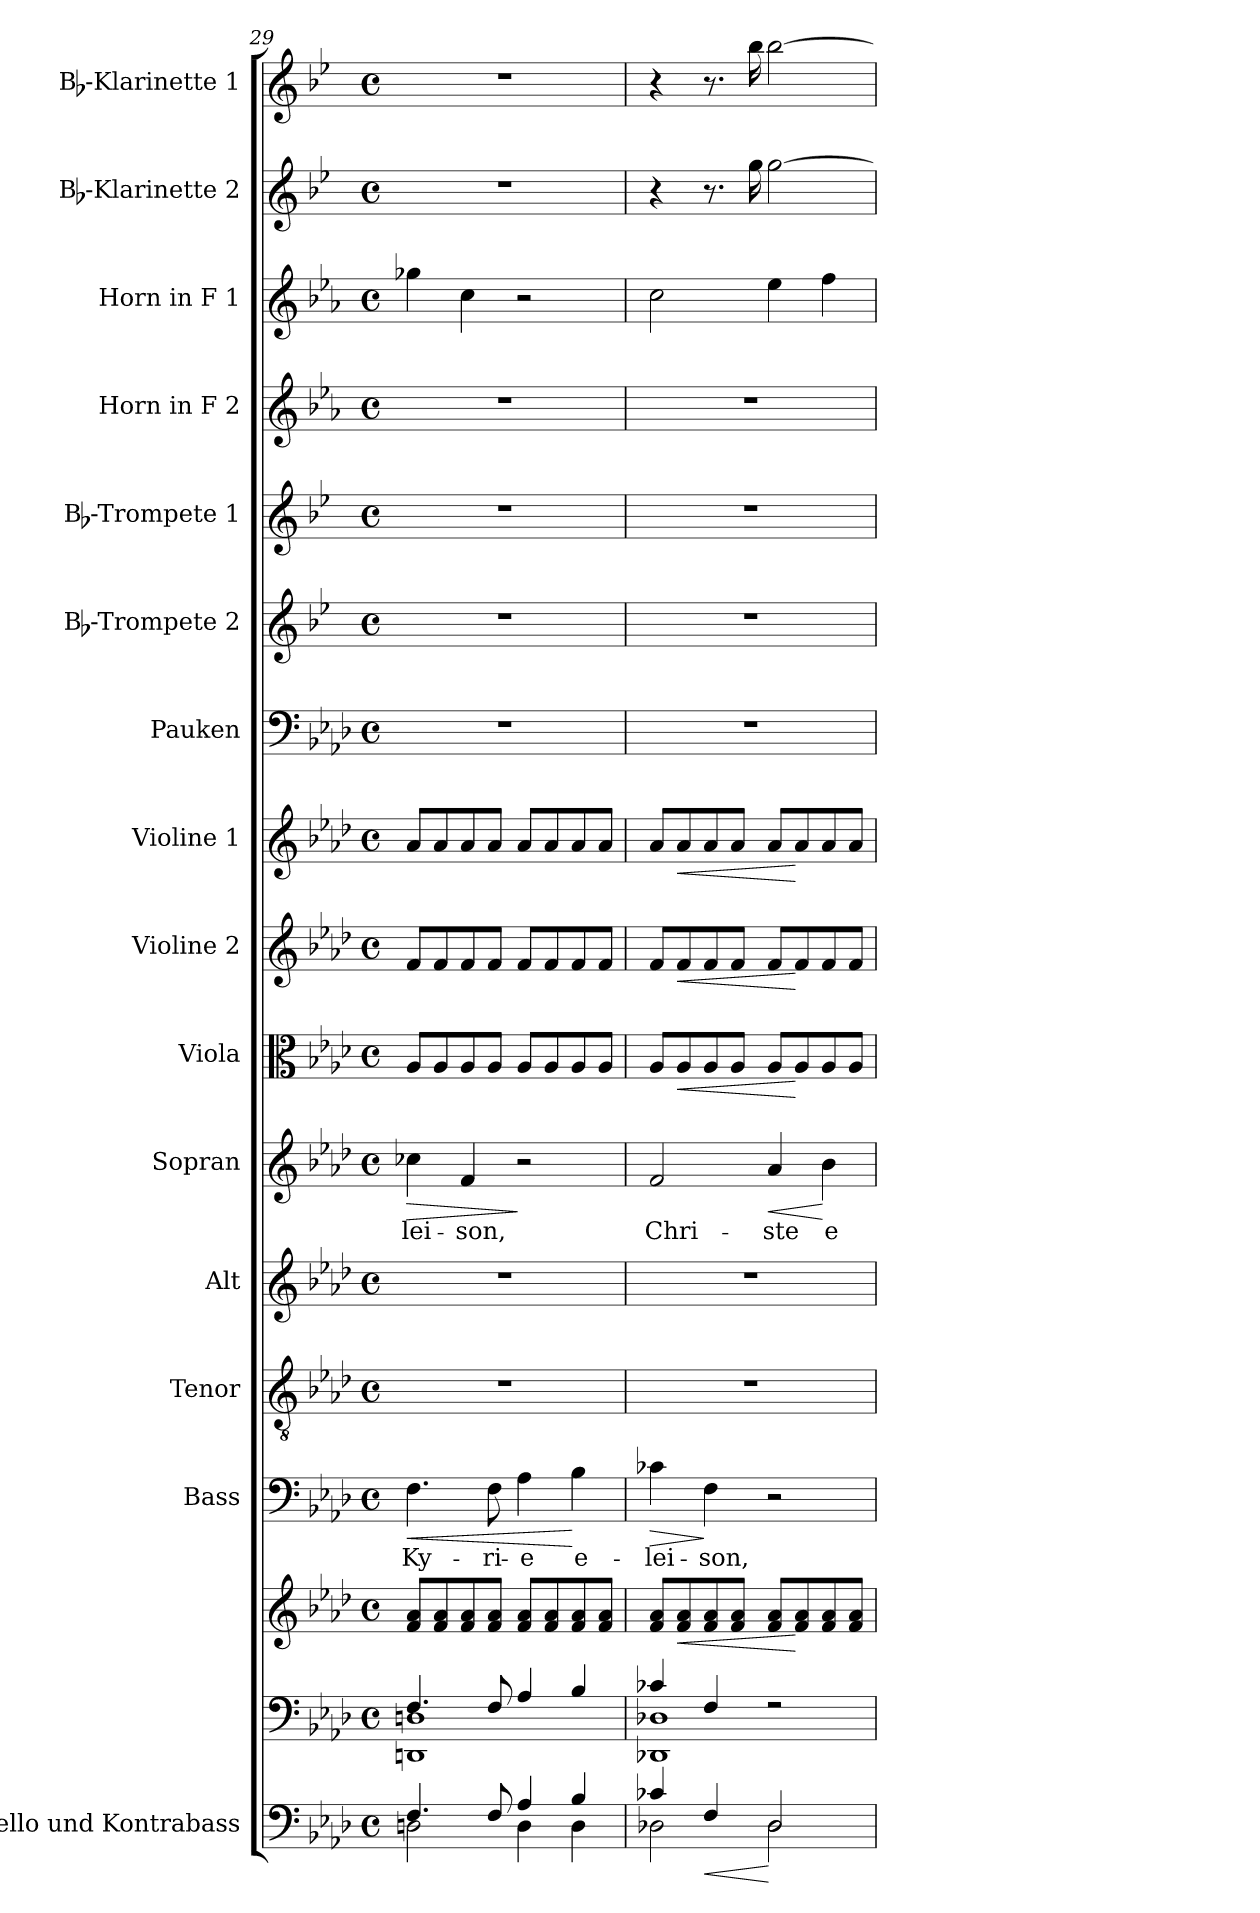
**kern	**dynam	**kern	**kern	**dynam	**kern	**text	**dynam	**kern	**kern	**kern	**text	**dynam	**kern	**dynam	**kern	**dynam	**kern	**dynam	**kern	**kern	**kern	**kern	**kern	**kern	**kern
*part16	*part16	*part15	*part15	*part15	*part14	*part14	*part14	*part13	*part12	*part11	*part11	*part11	*part10	*part10	*part9	*part9	*part8	*part8	*part7	*part6	*part5	*part4	*part3	*part2	*part1
*staff17	*staff17	*staff16	*staff15	*staff15/16	*staff14	*staff14	*staff14	*staff13	*staff12	*staff11	*staff11	*staff11	*staff10	*staff10	*staff9	*staff9	*staff8	*staff8	*staff7	*staff6	*staff5	*staff4	*staff3	*staff2	*staff1
*I"Cello und Kontrabass	*	*	*	*	*I"Bass	*	*	*I"Tenor	*I"Alt	*I"Sopran	*	*	*I"Viola	*	*I"Violine 2	*	*I"Violine 1	*	*I"Pauken	*I"Bb-Trompete 2	*I"Bb-Trompete 1	*I"Horn in F 2	*I"Horn in F 1	*I"Bb-Klarinette 2	*I"Bb-Klarinette 1
*I'Kb.	*	*	*	*	*I'B.	*	*	*I'T.	*I'A.	*I'S.	*	*	*I'Vla.	*	*I'Vl. 2	*	*I'Vl. 1	*	*I'Pk.	*I'Bb Trp. 2	*I'Bb Trp. 1	*	*	*I'Bb Kl. 2	*I'Bb Kl. 1
*clefF4	*	*clefF4	*clefG2	*	*clefF4	*	*	*clefGv2	*clefG2	*clefG2	*	*	*clefC3	*	*clefG2	*	*clefG2	*	*clefF4	*clefG2	*clefG2	*clefG2	*clefG2	*clefG2	*clefG2
*ITrd7c12	*	*	*	*	*	*	*	*	*	*	*	*	*	*	*	*	*	*	*	*ITrd1c2	*ITrd1c2	*ITrd4c7	*ITrd4c7	*ITrd1c2	*ITrd1c2
*k[b-e-a-d-]	*	*k[b-e-a-d-]	*k[b-e-a-d-]	*	*k[b-e-a-d-]	*	*	*k[b-e-a-d-]	*k[b-e-a-d-]	*k[b-e-a-d-]	*	*	*k[b-e-a-d-]	*	*k[b-e-a-d-]	*	*k[b-e-a-d-]	*	*k[b-e-a-d-]	*k[b-e-a-d-]	*k[b-e-a-d-]	*k[b-e-a-d-]	*k[b-e-a-d-]	*k[b-e-a-d-]	*k[b-e-a-d-]
*A-:	*	*A-:	*A-:	*	*A-:	*	*	*A-:	*A-:	*A-:	*	*	*A-:	*	*A-:	*	*A-:	*	*A-:	*A-:	*A-:	*A-:	*A-:	*A-:	*A-:
*M4/4	*	*M4/4	*M4/4	*	*M4/4	*	*	*M4/4	*M4/4	*M4/4	*	*	*M4/4	*	*M4/4	*	*M4/4	*	*M4/4	*M4/4	*M4/4	*M4/4	*M4/4	*M4/4	*M4/4
*met(c)	*	*met(c)	*met(c)	*	*met(c)	*	*	*met(c)	*met(c)	*met(c)	*	*	*met(c)	*	*met(c)	*	*met(c)	*	*met(c)	*met(c)	*met(c)	*met(c)	*met(c)	*met(c)	*met(c)
=29	=29	=29	=29	=29	=29	=29	=29	=29	=29	=29	=29	=29	=29	=29	=29	=29	=29	=29	=29	=29	=29	=29	=29	=29	=29
*^	*	*^	*	*	*	*	*	*	*	*	*	*	*	*	*	*	*	*	*	*	*	*	*	*	*
!	!	!	!	!	!	!	!	!LO:LY:b	!LO:HP:b	!	!	!	!LO:LY:b	!LO:HP:b	!	!	!	!	!	!	!	!	!	!	!	!	!
4.FF/	2DDn\	.	4.F/	1DDn 1Dn	8f/ 8a-/L	.	4.F\	Ky-	<	1r	1r	4cc-X\	-lei-	>	8A-/L	.	8f/L	.	8a-/L	.	1r	1r	1r	1r	4cc-X\	1r	1r
.	.	.	.	.	8f/ 8a-/	.	.	.	.	.	.	.	.	.	8A-/	.	8f/	.	8a-/	.	.	.	.	.	.	.	.
!	!	!	!	!	!	!	!	!	!	!	!	!	!LO:LY:b	!	!	!	!	!	!	!	!	!	!	!	!	!	!
.	.	.	.	.	8f/ 8a-/	.	.	.	.	.	.	4f/	-son,	.	8A-/	.	8f/	.	8a-/	.	.	.	.	.	4f\	.	.
!	!	!	!	!	!	!	!	!LO:LY:b	!	!	!	!	!	!	!	!	!	!	!	!	!	!	!	!	!	!	!
8FF/	.	.	8F/	.	8f/ 8a-/J	.	8F\	-ri-	.	.	.	.	.	.	8A-/J	.	8f/J	.	8a-/J	.	.	.	.	.	.	.	.
!	!	!	!	!	!	!	!	!LO:LY:b	!	!	!	!	!	!	!	!	!	!	!	!	!	!	!	!	!	!	!
4AA-/	4DD\	.	4A-/	.	8f/ 8a-/L	.	4A-\	-e	.	.	.	2r	.	]	8A-/L	.	8f/L	.	8a-/L	.	.	.	.	.	2r	.	.
.	.	.	.	.	8f/ 8a-/	.	.	.	.	.	.	.	.	.	8A-/	.	8f/	.	8a-/	.	.	.	.	.	.	.	.
!	!	!	!	!	!	!	!	!LO:LY:b	!	!	!	!	!	!	!	!	!	!	!	!	!	!	!	!	!	!	!
4BB-/	4DD\	.	4B-/	.	8f/ 8a-/	.	4B-\	e-	[	.	.	.	.	.	8A-/	.	8f/	.	8a-/	.	.	.	.	.	.	.	.
.	.	.	.	.	8f/ 8a-/J	.	.	.	.	.	.	.	.	.	8A-/J	.	8f/J	.	8a-/J	.	.	.	.	.	.	.	.
=30	=30	=30	=30	=30	=30	=30	=30	=30	=30	=30	=30	=30	=30	=30	=30	=30	=30	=30	=30	=30	=30	=30	=30	=30	=30	=30	=30
!	!	!	!	!	!	!	!	!LO:LY:b	!LO:HP:b	!	!	!	!LO:LY:b	!	!	!	!	!	!	!	!	!	!	!	!	!	!
4C-X/	2DD-X\	.	4c-X/	1DD-X 1D-X	8f/ 8a-/L	.	4c-X\	-lei-	>	1r	1r	2f/	Chri-	.	8A-/L	.	8f/L	.	8a-/L	.	1r	1r	1r	1r	2f\	4r	4r
!	!	!	!	!	!	!LO:HP:b	!	!	!	!	!	!	!	!	!	!LO:HP:b	!	!LO:HP:b	!	!LO:HP:b	!	!	!	!	!	!	!
.	.	.	.	.	8f/ 8a-/	<	.	.	.	.	.	.	.	.	8A-/	<	8f/	<	8a-/	<	.	.	.	.	.	.	.
!	!	!LO:HP:b	!	!	!	!	!	!LO:LY:b	!	!	!	!	!	!	!	!	!	!	!	!	!	!	!	!	!	!	!
4FF/	.	<	4F/	.	8f/ 8a-/	.	4F\	-son,	]	.	.	.	.	.	8A-/	.	8f/	.	8a-/	.	.	.	.	.	.	8.r	8.r
.	.	.	.	.	8f/ 8a-/J	.	.	.	.	.	.	.	.	.	8A-/J	.	8f/J	.	8a-/J	.	.	.	.	.	.	.	.
.	.	.	.	.	.	.	.	.	.	.	.	.	.	.	.	.	.	.	.	.	.	.	.	.	.	16ff\	16aa-\
!	!	!	!	!	!	!	!	!	!	!	!	!	!LO:LY:b	!LO:HP:b	!	!	!	!	!	!	!	!	!	!	!	!	!
2DD-/	2DD-\	[	2rF	.	8f/ 8a-/L	.	2r	.	.	.	.	4a-/	-ste	<	8A-/L	.	8f/L	.	8a-/L	.	.	.	.	.	4a-\	[2ff\	[2aa-\
.	.	.	.	.	8f/ 8a-/	[	.	.	.	.	.	.	.	.	8A-/	[	8f/	[	8a-/	[	.	.	.	.	.	.	.
!	!	!	!	!	!	!	!	!	!	!	!	!	!LO:LY:b	!	!	!	!	!	!	!	!	!	!	!	!	!	!
.	.	.	.	.	8f/ 8a-/	.	.	.	.	.	.	4b-\	e-	[	8A-/	.	8f/	.	8a-/	.	.	.	.	.	4b-\	.	.
.	.	.	.	.	8f/ 8a-/J	.	.	.	.	.	.	.	.	.	8A-/J	.	8f/J	.	8a-/J	.	.	.	.	.	.	.	.
*v	*v	*	*	*	*	*	*	*	*	*	*	*	*	*	*	*	*	*	*	*	*	*	*	*	*	*	*
*	*	*v	*v	*	*	*	*	*	*	*	*	*	*	*	*	*	*	*	*	*	*	*	*	*	*	*
=	=	=	=	=	=	=	=	=	=	=	=	=	=	=	=	=	=	=	=	=	=	=	=	=	=
*-	*-	*-	*-	*-	*-	*-	*-	*-	*-	*-	*-	*-	*-	*-	*-	*-	*-	*-	*-	*-	*-	*-	*-	*-	*-
